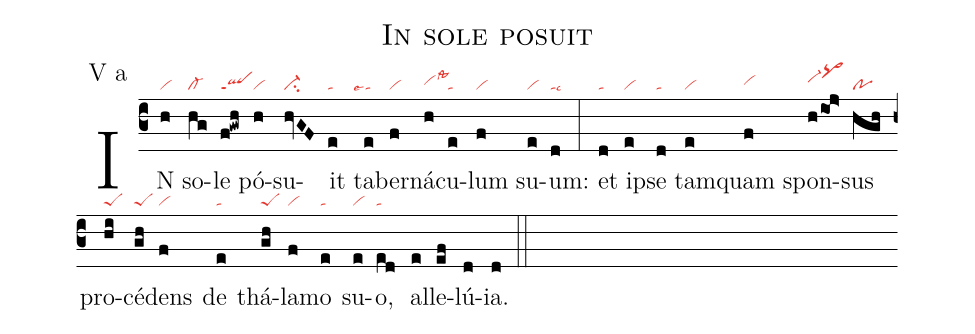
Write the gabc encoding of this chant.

name: In sole posuit;
annotation: V a;
mode: 5;
nabc-lines: 1;
%%
(c3)
IN(h|vi) so(hg|cl-)le(f!gwh|qlppt1) pó(h|vi)su(hvGF|ci-)it(e|ta) ta(e|```talse4)ber(f|vi)ná(h|vihhlssta3)cu(e|ta)lum(f|vi) su(e|vi)um:(d|talsc6) (:)
et(d|ta) i(e|vi)pse(d|ta) tam(e|vi)quam(f|vihh) spon(hioj>|vi-hipq>hk)sus(hgh|po) pro(hi|peS)cé(gh|peS)dens(f|vi) de(e|ta) thá(gh|peS)la(f|vi)mo(e|ta) su(e|vi)o,(ed|ta) al(e)le(ef)lú(d)ia.(d) (::)
